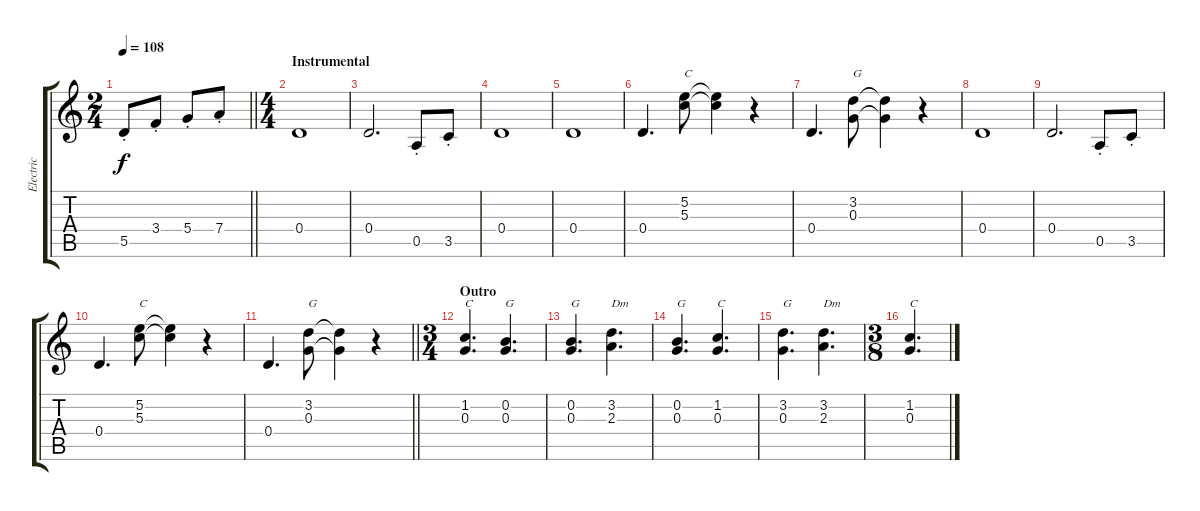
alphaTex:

\track ("Electric" "Electric") {instrument overdrivenguitar}
\staff {score tabs}
\tuning (E4 B3 G3 D3 A2 E2) {hide}
\ts (2 4)
\tempo 108
\clef g2
\barLineRight lightlight
\ks c
5.5{st}.8{dy f} 3.4{st}.8 5.4{st}.8 7.4{st}.8 |
\ts (4 4)
\section ("" "Instrumental")
0.4.1 |
0.4.2{d} 0.5{st}.8 3.5{st}.8 |
0.4.1 |
0.4.1 |
0.4.4{d} (5.2 5.3).8{txt "C"} (5.2{t} 5.3{t}).4 r.4 |
0.4.4{d} (3.2 0.3).8{txt "G"} (3.2{t} 0.3{t}).4 r.4 |
0.4.1 |
0.4.2{d} 0.5{st}.8 3.5{st}.8 |
0.4.4{d} (5.2 5.3).8{txt "C"} (5.2{t} 5.3{t}).4 r.4 |
\barLineRight lightlight
0.4.4{d} (3.2 0.3).8{txt "G"} (3.2{t} 0.3{t}).4 r.4 |
\ts (3 4)
\section ("" "Outro")
(1.2 0.3).4{d txt "C"} (0.2 0.3).4{d txt "G"} |
(0.2 0.3).4{d txt "G"} (3.2 2.3).4{d txt "Dm"} |
(0.2 0.3).4{d txt "G"} (1.2 0.3).4{d txt "C"} |
(3.2 0.3).4{d txt "G"} (3.2 2.3).4{d txt "Dm"} |
\ts (3 8)
(1.2 0.3).4{d txt "C"}
